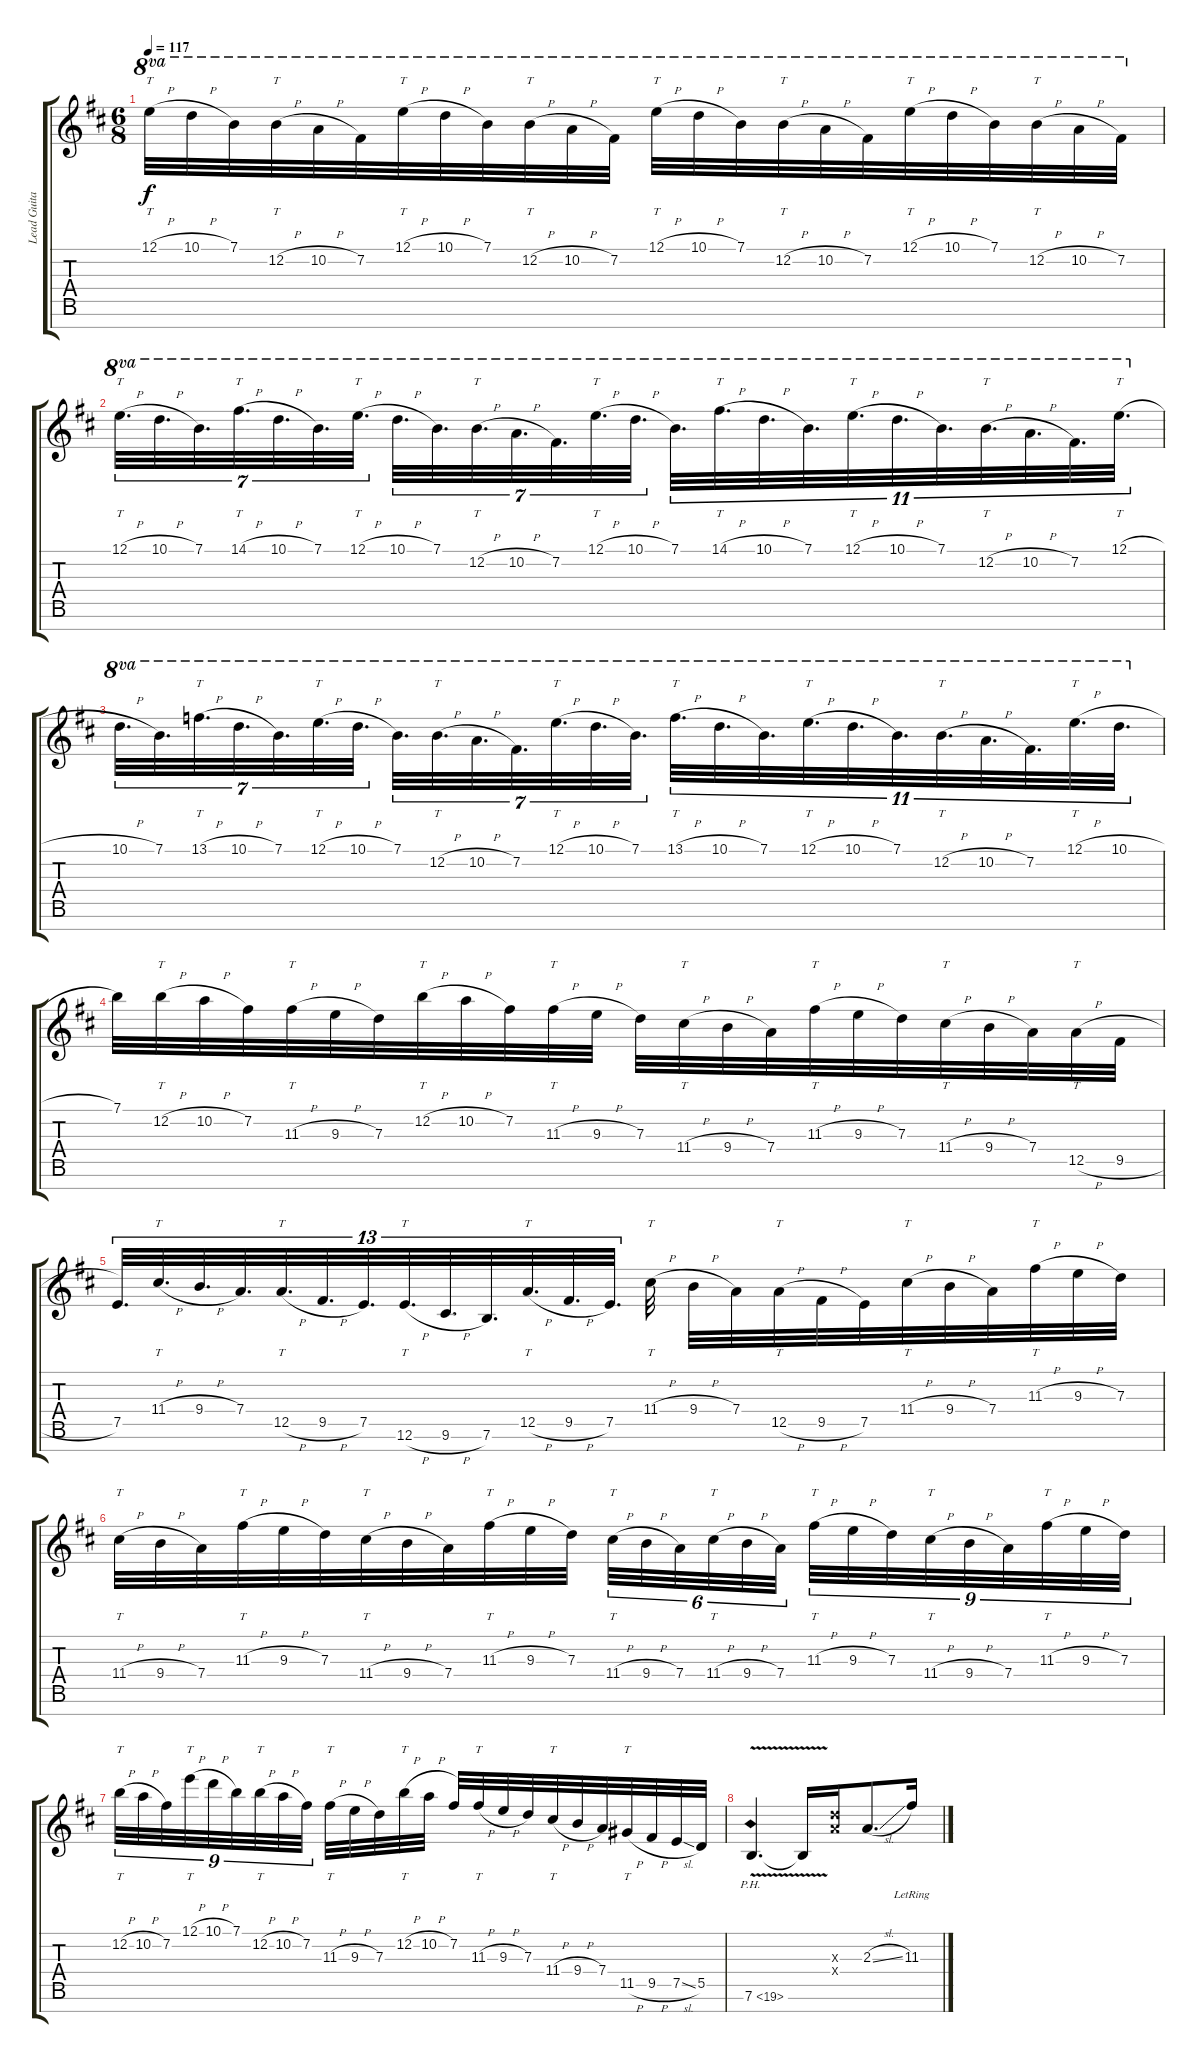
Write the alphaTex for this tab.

\track ("Lead Guitar 1" "Lead Guita") {instrument overdrivenguitar}
\staff {score tabs}
\tuning (E4 B3 G3 D3 A2 E2 B1) {hide}
\ts (6 8)
\tempo 117
\clef g2
\ks d
12.1{h}.32{tt ot 8va dy f} 10.1{h}.32{ot 8va} 7.1.32{ot 8va} 12.2{h}.32{tt ot 8va} 10.2{h}.32{ot 8va} 7.2.32{ot 8va} 12.1{h}.32{tt ot 8va} 10.1{h}.32{ot 8va} 7.1.32{ot 8va} 12.2{h}.32{tt ot 8va} 10.2{h}.32{ot 8va} 7.2.32{ot 8va} 12.1{h}.32{tt ot 8va} 10.1{h}.32{ot 8va} 7.1.32{ot 8va} 12.2{h}.32{tt ot 8va} 10.2{h}.32{ot 8va} 7.2.32{ot 8va} 12.1{h}.32{tt ot 8va} 10.1{h}.32{ot 8va} 7.1.32{ot 8va} 12.2{h}.32{tt ot 8va} 10.2{h}.32{ot 8va} 7.2.32{ot 8va} |
12.1{h}.32{tt d tu (7 4) ot 8va} 10.1{h}.32{d tu (7 4) ot 8va} 7.1.32{d tu (7 4) ot 8va} 14.1{h}.32{tt d tu (7 4) ot 8va} 10.1{h}.32{d tu (7 4) ot 8va} 7.1.32{d tu (7 4) ot 8va} 12.1{h}.32{tt d tu (7 4) ot 8va} 10.1{h}.32{d tu (7 4) ot 8va} 7.1.32{d tu (7 4) ot 8va} 12.2{h}.32{tt d tu (7 4) ot 8va} 10.2{h}.32{d tu (7 4) ot 8va} 7.2.32{d tu (7 4) ot 8va} 12.1{h}.32{tt d tu (7 4) ot 8va} 10.1{h}.32{d tu (7 4) ot 8va} 7.1.32{d tu (11 8) ot 8va} 14.1{h}.32{tt d tu (11 8) ot 8va} 10.1{h}.32{d tu (11 8) ot 8va} 7.1.32{d tu (11 8) ot 8va} 12.1{h}.32{tt d tu (11 8) ot 8va} 10.1{h}.32{d tu (11 8) ot 8va} 7.1.32{d tu (11 8) ot 8va} 12.2{h}.32{tt d tu (11 8) ot 8va} 10.2{h}.32{d tu (11 8) ot 8va} 7.2.32{d tu (11 8) ot 8va} 12.1{h}.32{tt d tu (11 8) ot 8va} |
10.1{h}.32{d tu (7 4) ot 8va} 7.1.32{d tu (7 4) ot 8va} 13.1{h}.32{tt d tu (7 4) ot 8va} 10.1{h}.32{d tu (7 4) ot 8va} 7.1.32{d tu (7 4) ot 8va} 12.1{h}.32{tt d tu (7 4) ot 8va} 10.1{h}.32{d tu (7 4) ot 8va} 7.1.32{d tu (7 4) ot 8va} 12.2{h}.32{tt d tu (7 4) ot 8va} 10.2{h}.32{d tu (7 4) ot 8va} 7.2.32{d tu (7 4) ot 8va} 12.1{h}.32{tt d tu (7 4) ot 8va} 10.1{h}.32{d tu (7 4) ot 8va} 7.1.32{d tu (7 4) ot 8va} 13.1{h}.32{tt d tu (11 8) ot 8va} 10.1{h}.32{d tu (11 8) ot 8va} 7.1.32{d tu (11 8) ot 8va} 12.1{h}.32{tt d tu (11 8) ot 8va} 10.1{h}.32{d tu (11 8) ot 8va} 7.1.32{d tu (11 8) ot 8va} 12.2{h}.32{tt d tu (11 8) ot 8va} 10.2{h}.32{d tu (11 8) ot 8va} 7.2.32{d tu (11 8) ot 8va} 12.1{h}.32{tt d tu (11 8) ot 8va} 10.1{h}.32{d tu (11 8) ot 8va} |
7.1.32 12.2{h}.32{tt} 10.2{h}.32 7.2.32 11.3{h}.32{tt} 9.3{h}.32 7.3.32 12.2{h}.32{tt} 10.2{h}.32 7.2.32 11.3{h}.32{tt} 9.3{h}.32 7.3.32 11.4{h}.32{tt} 9.4{h}.32 7.4.32 11.3{h}.32{tt} 9.3{h}.32 7.3.32 11.4{h}.32{tt} 9.4{h}.32 7.4.32 12.5{h}.32{tt} 9.5{h}.32 |
7.5.32{d tu (13 8)} 11.4{h}.32{tt d tu (13 8)} 9.4{h}.32{d tu (13 8)} 7.4.32{d tu (13 8)} 12.5{h}.32{tt d tu (13 8)} 9.5{h}.32{d tu (13 8)} 7.5.32{d tu (13 8)} 12.6{h}.32{tt d tu (13 8)} 9.6{h}.32{d tu (13 8)} 7.6.32{d tu (13 8)} 12.5{h}.32{tt d tu (13 8)} 9.5{h}.32{d tu (13 8)} 7.5.32{d tu (13 8)} 11.4{h}.32{tt} 9.4{h}.32 7.4.32 12.5{h}.32{tt beam merge} 9.5{h}.32 7.5.32 11.4{h}.32{tt} 9.4{h}.32 7.4.32 11.3{h}.32{tt} 9.3{h}.32 7.3.32 |
11.4{h}.32{tt} 9.4{h}.32 7.4.32 11.3{h}.32{tt} 9.3{h}.32 7.3.32 11.4{h}.32{tt} 9.4{h}.32 7.4.32 11.3{h}.32{tt} 9.3{h}.32 7.3.32 11.4{h}.32{tt tu (6 4)} 9.4{h}.32{tu (6 4)} 7.4.32{tu (6 4)} 11.4{h}.32{tt tu (6 4)} 9.4{h}.32{tu (6 4)} 7.4.32{tu (6 4) beam splitsecondary} 11.3{h}.32{tt tu (9 8)} 9.3{h}.32{tu (9 8)} 7.3.32{tu (9 8)} 11.4{h}.32{tt tu (9 8)} 9.4{h}.32{tu (9 8)} 7.4.32{tu (9 8)} 11.3{h}.32{tt tu (9 8)} 9.3{h}.32{tu (9 8)} 7.3.32{tu (9 8)} |
12.2{h}.32{tt tu (9 8)} 10.2{h}.32{tu (9 8)} 7.2.32{tu (9 8)} 12.1{h}.32{tt tu (9 8)} 10.1{h}.32{tu (9 8)} 7.1.32{tu (9 8)} 12.2{h}.32{tt tu (9 8)} 10.2{h}.32{tu (9 8)} 7.2.32{tu (9 8) beam splitsecondary} 11.3{h}.32{tt} 9.3{h}.32 7.3.32 12.2{h}.32{tt} 10.2{h}.32 7.2.32 11.3{h}.32{tt} 9.3{h}.32 7.3.32 11.4{h}.32{tt} 9.4{h}.32 7.4.32 11.5{h}.32{tt} 9.5{h}.32 7.5{sl}.32 5.5.32 |
7.6{ph 12 v}.4{d} 7.6{t}.16 (7.3{x} 7.4{x}).16 2.3{sl}.8{d} 11.3{lr}.16
